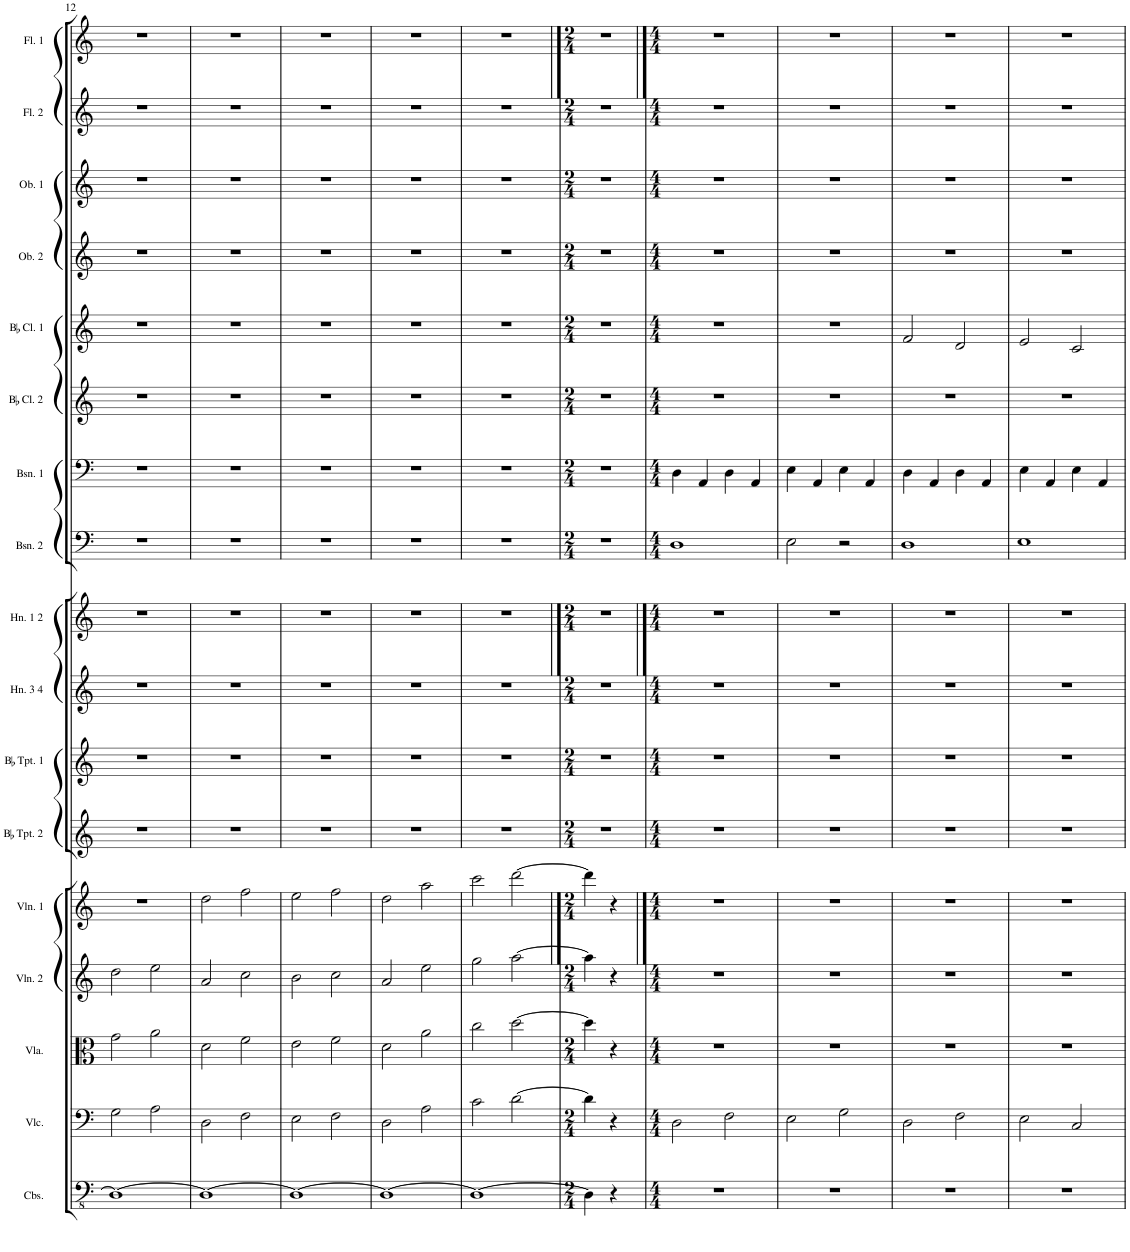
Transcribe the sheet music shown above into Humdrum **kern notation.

**kern	**kern	**kern	**kern	**kern	**kern	**kern	**kern	**kern	**kern	**kern	**kern	**kern	**kern	**kern	**kern	**kern
*part17	*part16	*part15	*part14	*part13	*part12	*part11	*part10	*part9	*part8	*part7	*part6	*part5	*part4	*part3	*part2	*part1
*staff17	*staff16	*staff15	*staff14	*staff13	*staff12	*staff11	*staff10	*staff9	*staff8	*staff7	*staff6	*staff5	*staff4	*staff3	*staff2	*staff1
*I"Contrabass	*I"Violoncello	*I"Viola	*I"Violin 2	*I"Violin 1	*I"BaccidentalFlat Trumpet 2	*I"BaccidentalFlat Trumpet 1	*I"Horn 3 4	*I"Horn 1 2	*I"Bassoon 2	*I"Bassoon 1	*I"BaccidentalFlat Clarinet 2	*I"BaccidentalFlat Clarinet 1	*I"Oboe 2	*I"Oboe 1	*I"Flute 2	*I"Flute 1
*I'Cbs.	*I'Vlc.	*I'Vla.	*I'Vln. 2	*I'Vln. 1	*I'BaccidentalFlat Tpt. 2	*I'BaccidentalFlat Tpt. 1	*I'Hn. 3 4	*I'Hn. 1 2	*I'Bsn. 2	*I'Bsn. 1	*I'BaccidentalFlat Cl. 2	*I'BaccidentalFlat Cl. 1	*I'Ob. 2	*I'Ob. 1	*I'Fl. 2	*I'Fl. 1
!!LO:PB:g=z
*clefFv4	*clefF4	*clefC3	*clefG2	*clefG2	*clefG2	*clefG2	*clefG2	*clefG2	*clefF4	*clefF4	*clefG2	*clefG2	*clefG2	*clefG2	*clefG2	*clefG2
*	*	*	*	*	*ITrd1c2	*	*	*ITrd4c7	*	*	*ITrd1c2	*ITrd1c2	*	*	*	*
*k[]	*k[]	*k[]	*k[]	*k[]	*k[]	*k[]	*k[]	*k[]	*k[]	*k[]	*k[]	*k[]	*k[]	*k[]	*k[]	*k[]
*M4/4	*M4/4	*M4/4	*M4/4	*M4/4	*M4/4	*M4/4	*M4/4	*M4/4	*M4/4	*M4/4	*M4/4	*M4/4	*M4/4	*M4/4	*M4/4	*M4/4
=12	=12	=12	=12	=12	=12	=12	=12	=12	=12	=12	=12	=12	=12	=12	=12	=12
1DD_	2G\	2g\	2dd\	1r	1r	1r	1r	1r	1r	1r	1r	1r	1r	1r	1r	1r
.	2A\	2a\	2ee\	.	.	.	.	.	.	.	.	.	.	.	.	.
=13	=13	=13	=13	=13	=13	=13	=13	=13	=13	=13	=13	=13	=13	=13	=13	=13
1DD_	2D\	2d\	2a/	2dd\	1r	1r	1r	1r	1r	1r	1r	1r	1r	1r	1r	1r
.	2F\	2f\	2cc\	2ff\	.	.	.	.	.	.	.	.	.	.	.	.
=14	=14	=14	=14	=14	=14	=14	=14	=14	=14	=14	=14	=14	=14	=14	=14	=14
1DD_	2E\	2e\	2b\	2ee\	1r	1r	1r	1r	1r	1r	1r	1r	1r	1r	1r	1r
.	2F\	2f\	2cc\	2ff\	.	.	.	.	.	.	.	.	.	.	.	.
=15	=15	=15	=15	=15	=15	=15	=15	=15	=15	=15	=15	=15	=15	=15	=15	=15
1DD_	2D\	2d\	2a/	2dd\	1r	1r	1r	1r	1r	1r	1r	1r	1r	1r	1r	1r
.	2A\	2a\	2ee\	2aa\	.	.	.	.	.	.	.	.	.	.	.	.
=16	=16	=16	=16	=16	=16	=16	=16	=16	=16	=16	=16	=16	=16	=16	=16	=16
1DD_	2c\	2cc\	2gg\	2ccc\	1r	1r	1r	1r	1r	1r	1r	1r	1r	1r	1r	1r
.	[2d\	[2dd\	[2aa\	[2ddd\	.	.	.	.	.	.	.	.	.	.	.	.
==17	==17	==17	==17	==17	==17	==17	==17	==17	==17	==17	==17	==17	==17	==17	==17	==17
*M2/4	*M2/4	*M2/4	*M2/4	*M2/4	*M2/4	*M2/4	*M2/4	*M2/4	*M2/4	*M2/4	*M2/4	*M2/4	*M2/4	*M2/4	*M2/4	*M2/4
4DD\]	4d\]	4dd\]	4aa\]	4ddd\]	2r	2r	2r	2r	2r	2r	2r	2r	2r	2r	2r	2r
4r	4r	4r	4r	4r	.	.	.	.	.	.	.	.	.	.	.	.
==18	==18	==18	==18	==18	==18	==18	==18	==18	==18	==18	==18	==18	==18	==18	==18	==18
*M4/4	*M4/4	*M4/4	*M4/4	*M4/4	*M4/4	*M4/4	*M4/4	*M4/4	*M4/4	*M4/4	*M4/4	*M4/4	*M4/4	*M4/4	*M4/4	*M4/4
1r	2D\	1r	1r	1r	1r	1r	1r	1r	1D	4D\	1r	1r	1r	1r	1r	1r
.	.	.	.	.	.	.	.	.	.	4AA/	.	.	.	.	.	.
.	2F\	.	.	.	.	.	.	.	.	4D\	.	.	.	.	.	.
.	.	.	.	.	.	.	.	.	.	4AA/	.	.	.	.	.	.
=19	=19	=19	=19	=19	=19	=19	=19	=19	=19	=19	=19	=19	=19	=19	=19	=19
1r	2E\	1r	1r	1r	1r	1r	1r	1r	2E\	4E\	1r	1r	1r	1r	1r	1r
.	.	.	.	.	.	.	.	.	.	4AA/	.	.	.	.	.	.
.	2G\	.	.	.	.	.	.	.	2r	4E\	.	.	.	.	.	.
.	.	.	.	.	.	.	.	.	.	4AA/	.	.	.	.	.	.
=20	=20	=20	=20	=20	=20	=20	=20	=20	=20	=20	=20	=20	=20	=20	=20	=20
1r	2D\	1r	1r	1r	1r	1r	1r	1r	1D	4D\	1r	2f/	1r	1r	1r	1r
.	.	.	.	.	.	.	.	.	.	4AA/	.	.	.	.	.	.
.	2F\	.	.	.	.	.	.	.	.	4D\	.	2d/	.	.	.	.
.	.	.	.	.	.	.	.	.	.	4AA/	.	.	.	.	.	.
=21	=21	=21	=21	=21	=21	=21	=21	=21	=21	=21	=21	=21	=21	=21	=21	=21
1r	2E\	1r	1r	1r	1r	1r	1r	1r	1E	4E\	1r	2e/	1r	1r	1r	1r
.	.	.	.	.	.	.	.	.	.	4AA/	.	.	.	.	.	.
.	2C/	.	.	.	.	.	.	.	.	4E\	.	2c/	.	.	.	.
.	.	.	.	.	.	.	.	.	.	4AA/	.	.	.	.	.	.
=	=	=	=	=	=	=	=	=	=	=	=	=	=	=	=	=
*-	*-	*-	*-	*-	*-	*-	*-	*-	*-	*-	*-	*-	*-	*-	*-	*-
